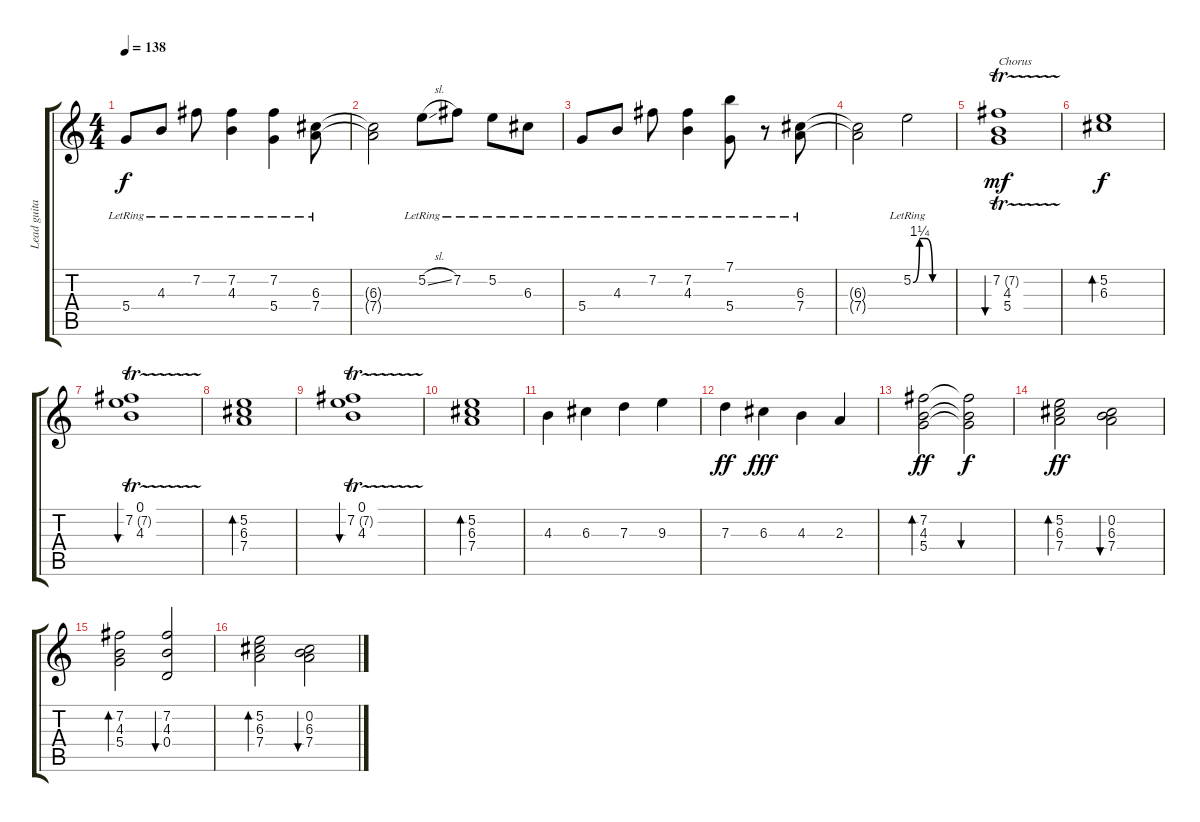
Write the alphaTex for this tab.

\track ("Lead guitar" "Lead guita") {instrument electricguitarjazz}
\staff {score tabs}
\tuning (E4 B3 G3 D3 A2 E2) {hide}
\ts (4 4)
\tempo 138
\clef g2
\ks c
5.4{lr}.8{dy f} 4.3{lr}.8 7.2{lr}.8 (7.2{lr} 4.3{lr}).4 (7.2{lr} 5.4{lr}).4 (6.3{lr} 7.4{lr}).8 |
(6.3{t} 7.4{t}).2 5.2{sl lr}.8 7.2{lr}.8 5.2{lr}.8 6.3{lr}.8 |
5.4{lr}.8 4.3{lr}.8 7.2{lr}.8 (7.2{lr} 4.3{lr}).4 (7.1{lr} 5.4).8 r.8 (6.3{lr} 7.4{lr}).8 |
(6.3{t} 7.4{t}).2 5.2{be (custom 0 0 10 5 20 5 30 0 60 0) lr}.2 |
(7.2{tr (7 16)} 4.3 5.4).1{bu 480 txt "Chorus" dy mf} |
(5.2 6.3).1{bd 480 dy f} |
(0.1 7.2{tr (7 16)} 4.3).1{bu 480} |
(5.2 6.3 7.4).1{bd 480} |
(0.1 7.2{tr (7 16)} 4.3).1{bu 480} |
(5.2 6.3 7.4).1{bd 480} |
4.3.4{instrument overdrivenguitar} 6.3.4 7.3.4 9.3.4 |
7.3.4{dy ff} 6.3.4{dy fff} 4.3.4 2.3.4 |
(7.2 4.3 5.4).2{bd 120 dy ff} (7.2{t} 4.3{t} 5.4{t}).2{bu 120 dy f} |
(5.2 6.3 7.4).2{bd 120 dy ff} (0.2 6.3 7.4).2{bu 120} |
(7.2 4.3 5.4).2{bd 120} (7.2 4.3 0.4).2{bu 120} |
(5.2 6.3 7.4).2{bd 120} (0.2 6.3 7.4).2{bu 120}
